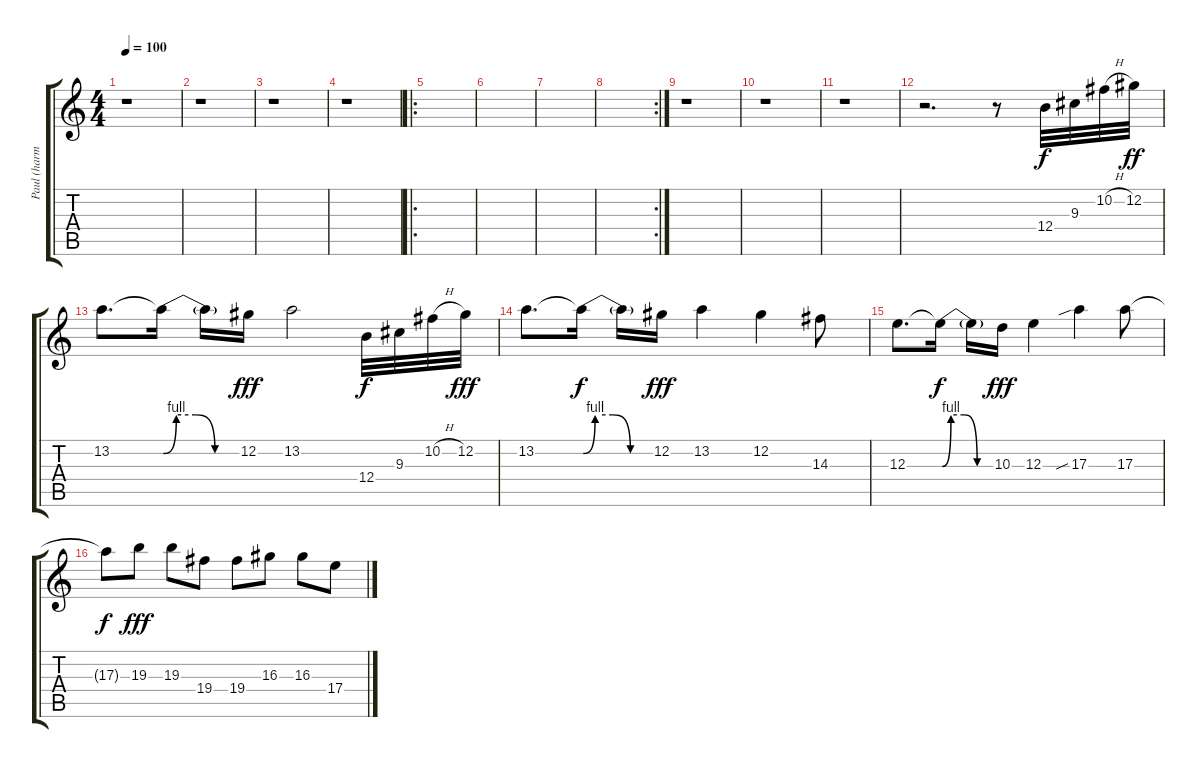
\track ("Paul (harmony)" "Paul (harm") {instrument distortionguitar}
\staff {score tabs}
\tuning (Db4 Ab3 E3 B2 Gb2 Db2) {hide}
\ts (4 4)
\tempo 100
\clef g2
\ks c
r.1{dy f} |
r.1 |
r.1 |
r.1 |
\ro
|
|
|
\rc 2
|
r.1 |
r.1 |
r.1 |
r.2{d} r.8 12.4.32 9.3.32 10.2{h}.32 12.2.32{dy ff} |
13.2.8{d} 13.2{be (custom 0 0 10 4 25 4 40 0 60 0) t}.16 13.2{t}.16 12.2.16{dy fff} 13.2.2 12.4.32{dy f} 9.3.32 10.2{h}.32 12.2.32{dy fff} |
13.2.8{d} 13.2{be (custom 0 0 10 4 25 4 40 0 60 0) t}.16{dy f} 13.2{t}.16 12.2.16{dy fff} 13.2.4 12.2.4 14.3.8 |
12.3.8{d} 12.3{be (custom 0 0 10 4 25 4 40 0 60 0) t}.16{dy f} 12.3{t}.16 10.3.16{dy fff} 12.3.4 17.3{sib}.4 17.3.8 |
17.3{t}.8{dy f} 19.3.8{dy fff} 19.3.8 19.4.8 19.4.8 16.3.8 16.3.8 17.4.8
